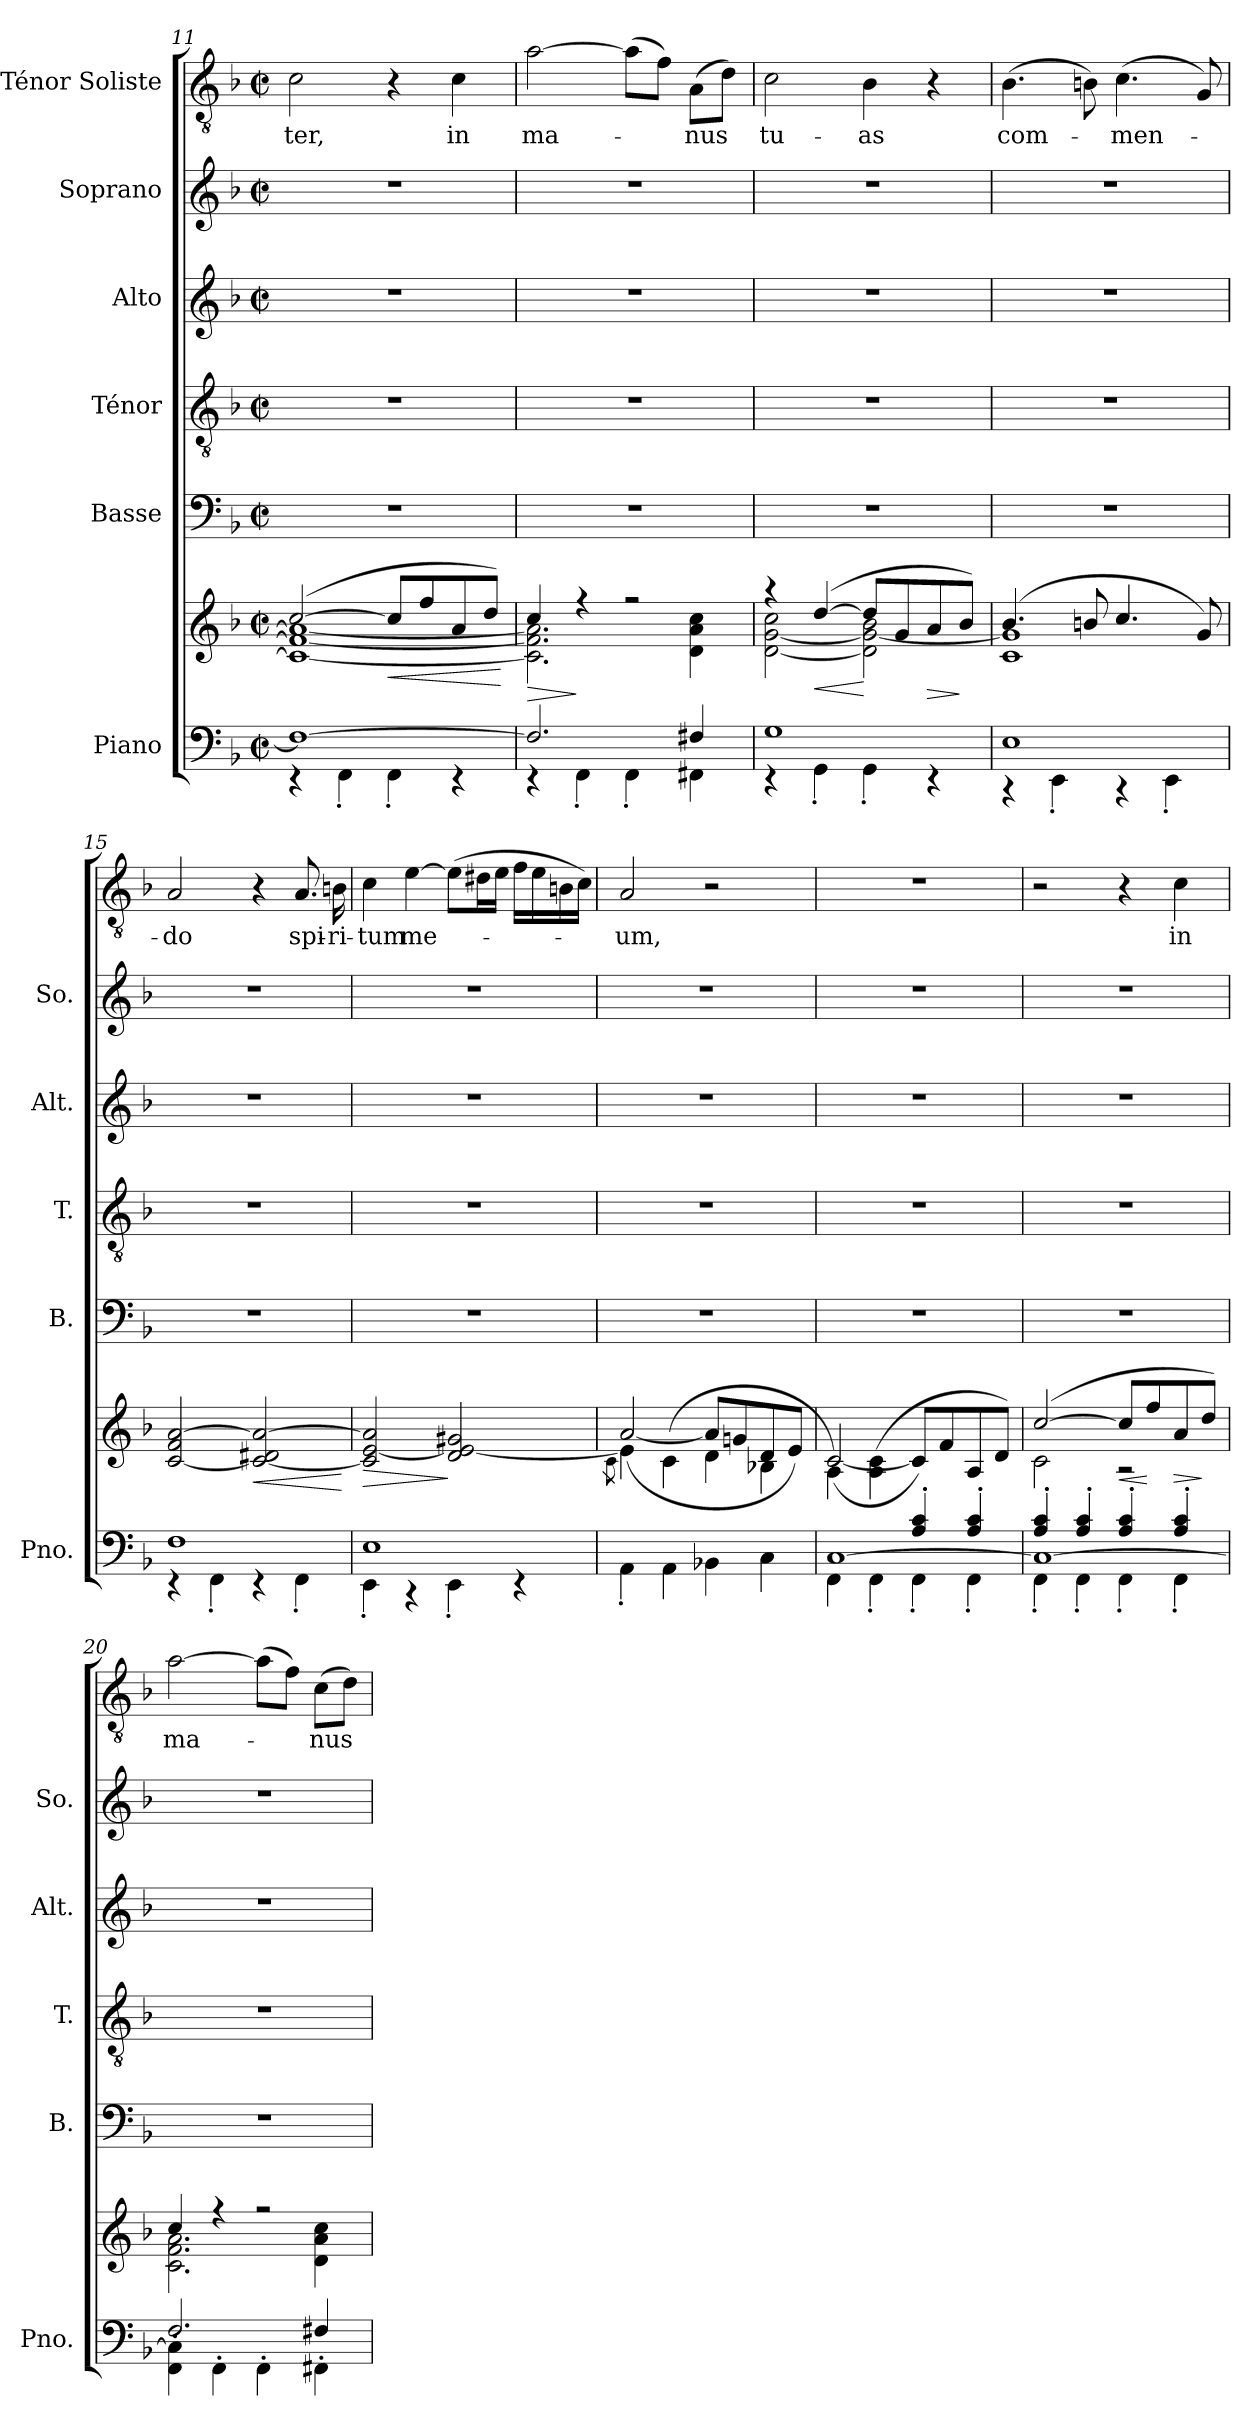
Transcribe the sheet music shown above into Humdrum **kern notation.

**kern	**kern	**dynam	**kern	**kern	**kern	**kern	**kern	**text
*part6	*part6	*part6	*part5	*part4	*part3	*part2	*part1	*part1
*staff7	*staff6	*staff6/7	*staff5	*staff4	*staff3	*staff2	*staff1	*staff1
*I"Piano	*	*	*I"Basse	*I"Ténor	*I"Alto	*I"Soprano	*I"Ténor Soliste	*
*I'Pno.	*	*	*I'B.	*I'T.	*I'Alt.	*I'So.	*	*
*clefF4	*clefG2	*	*clefF4	*clefGv2	*clefG2	*clefG2	*clefGv2	*
*k[b-]	*k[b-]	*	*k[b-]	*k[b-]	*k[b-]	*k[b-]	*k[b-]	*
*M4/4	*M4/4	*	*M4/4	*M4/4	*M4/4	*M4/4	*M4/4	*
*met(c|)	*met(c|)	*	*met(c|)	*met(c|)	*met(c|)	*met(c|)	*met(c|)	*
=11	=11	=11	=11	=11	=11	=11	=11	=11
*^	*^	*	*	*	*	*	*	*
!	!	!	!	!	!	!	!	!	!	!LO:LY:b
1F_	4r	([2cc/	1c_ 1f_ 1a_	.	1r	1r	1r	1r	2c\	-ter,
.	4FF'\	.	.	.	.	.	.	.	.	.
!	!	!	!	!LO:HP:b	!	!	!	!	!	!
.	4FF'\	8cc/L]	.	<	.	.	.	.	4r	.
.	.	8ff/	.	.	.	.	.	.	.	.
!	!	!	!	!	!	!	!	!	!	!LO:LY:b
.	4r	8a/	.	.	.	.	.	.	4c\	in
.	.	8dd/J)	.	.	.	.	.	.	.	.
*v	*v	*	*	*	*	*	*	*	*	*
*	*v	*v	*	*	*	*	*	*	*
.	.	[	.	.	.	.	.	.
=12	=12	=12	=12	=12	=12	=12	=12	=12
*^	*	*	*	*	*	*	*	*
!	!	!	!LO:HP:b	!	!	!	!	!	!LO:LY:b
*	*	*^	*	*	*	*	*	*	*
2.F/]	4r	4cc/	2.c\] 2.f\] 2.a\]	>	1r	1r	1r	1r	[2a\	ma-
.	4FF'\	4r	.	]	.	.	.	.	.	.
.	4FF'\	2r	.	.	.	.	.	.	(8a\L]	.
.	.	.	.	.	.	.	.	.	8f\J)	.
!	!	!	!	!	!	!	!	!	!	!LO:LY:b
4F#X/	4FF#X\	.	4d\ 4a\ 4cc\	.	.	.	.	.	(8A\L	-nus
.	.	.	.	.	.	.	.	.	8d\J)	.
=13	=13	=13	=13	=13	=13	=13	=13	=13	=13	=13
!	!	!	!	!	!	!	!	!	!	!LO:LY:b
1G	4r	4r	[2d\ [2g\ 2cc\	.	1r	1r	1r	1r	2c\	tu-
!	!	!	!	!LO:HP:b	!	!	!	!	!	!
.	4GG'\	([4dd/	.	<	.	.	.	.	.	.
!	!	!	!	!	!	!	!	!	!	!LO:LY:b
.	4GG'\	8dd/L]	2d\] 2g\_ 2b-\	[	.	.	.	.	4B-\	-as
.	.	8g/	.	.	.	.	.	.	.	.
!	!	!	!	!LO:HP:b	!	!	!	!	!	!
.	4r	8a/	.	>	.	.	.	.	4r	.
.	.	8b-/J)	.	]	.	.	.	.	.	.
=14	=14	=14	=14	=14	=14	=14	=14	=14	=14	=14
!	!	!	!	!	!	!	!	!	!	!LO:LY:b
1E	4r	(4.b-/	1c 1g]	.	1r	1r	1r	1r	(4.B-\	com-
.	4EE'\	.	.	.	.	.	.	.	.	.
.	.	8bn/	.	.	.	.	.	.	8Bn\)	.
!	!	!	!	!	!	!	!	!	!	!LO:LY:b
.	4r	4.cc/	.	.	.	.	.	.	(4.c\	-men-
.	4EE'\	.	.	.	.	.	.	.	.	.
.	.	8g/)	.	.	.	.	.	.	8G/)	.
*	*	*v	*v	*	*	*	*	*	*	*
!!LO:LB:g=z
=15	=15	=15	=15	=15	=15	=15	=15	=15	=15
!	!	!	!	!	!	!	!	!	!LO:LY:b
1F	4r	[2c/ 2f/ [2a/	.	1r	1r	1r	1r	2A/	-do
.	4FF'\	.	.	.	.	.	.	.	.
!	!	!	!LO:HP:b	!	!	!	!	!	!
.	4r	2c/_ 2d#X/ 2a/_	<	.	.	.	.	4r	.
!	!	!	!	!	!	!	!	!	!LO:LY:b
.	4FF'\	.	.	.	.	.	.	8.A/	spi-
!	!	!	!	!	!	!	!	!	!LO:LY:b
.	.	.	.	.	.	.	.	16Bn\	-ri-
*v	*v	*	*	*	*	*	*	*	*
.	.	[	.	.	.	.	.	.
=16	=16	=16	=16	=16	=16	=16	=16	=16
*^	*	*	*	*	*	*	*	*
!	!	!	!LO:HP:b	!	!	!	!	!	!LO:LY:b
1E	4EE'\	2c/] [2e/ 2a/]	>	1r	1r	1r	1r	4c\	-tum
!	!	!	!	!	!	!	!	!	!LO:LY:b
.	4r	.	.	.	.	.	.	[4e\	me-
.	4EE'\	2d/ 2e/_ 2g#X/	]	.	.	.	.	(8e\L]	.
.	.	.	.	.	.	.	.	16d#X\L	.
.	.	.	.	.	.	.	.	16e\JJ	.
.	4r	.	.	.	.	.	.	16f\LL	.
.	.	.	.	.	.	.	.	16e\	.
.	.	.	.	.	.	.	.	16Bn\	.
.	.	.	.	.	.	.	.	16c\JJ)	.
=17	=17	=17	=17	=17	=17	=17	=17	=17	=17
*	*	*^	*	*	*	*	*	*	*
.	.	.	8qc\	.	.	.	.	.	.	.
!	!	!	!	!	!	!	!	!	!	!LO:LY:b
1ryy	4AA'\	4e\]	([2a/	.	1r	1r	1r	1r	2A/	-um,
.	4AA\	(4c\	.	.	.	.	.	.	.	.
.	4BB-X\	4d\	8a/L]	.	.	.	.	.	2r	.
.	.	.	8gn/	.	.	.	.	.	.	.
.	4C\	4B-X\	8d/	.	.	.	.	.	.	.
.	.	.	8e/J)	.	.	.	.	.	.	.
=18	=18	=18	=18	=18	=18	=18	=18	=18	=18	=18
*	*^	*	*	*	*	*	*	*	*	*
[1C	4FF\	2ryy	4A\)	([2c/	.	1r	1r	1r	1r	1r	.
.	4FF'\	.	(4A\ 4c\	.	.	.	.	.	.	.	.
.	4FF'\	4A/' 4c/'	2ryy	8c/L])	.	.	.	.	.	.	.
.	.	.	.	8f/	.	.	.	.	.	.	.
.	4FF'\	4A/' 4c/'	.	8A/	.	.	.	.	.	.	.
.	.	.	.	8d/J)	.	.	.	.	.	.	.
!!LO:PB:g=z
=19	=19	=19	=19	=19	=19	=19	=19	=19	=19	=19	=19
1C_	4FF'\	4A/' 4c/'	([2cc/	2c\	.	1r	1r	1r	1r	2r	.
.	4FF'\	4A/' 4c/'	.	.	.	.	.	.	.	.	.
!	!	!	!	!	!LO:HP:b	!	!	!	!	!	!
.	4FF'\	4A/' 4c/'	8cc/L]	2r	<	.	.	.	.	4r	.
.	.	.	8ff/	.	[	.	.	.	.	.	.
!	!	!	!	!	!LO:HP:b	!	!	!	!	!	!LO:LY:b
.	4FF'\	4A/' 4c/'	8a/	.	>	.	.	.	.	4c\	in
.	.	.	8dd/J)	.	]	.	.	.	.	.	.
*	*v	*v	*	*	*	*	*	*	*	*	*
=20	=20	=20	=20	=20	=20	=20	=20	=20	=20	=20
!	!	!	!	!	!	!	!	!	!	!LO:LY:b
4FF\' 4C\]'	2.F/	4cc/	2.c\ 2.f\ 2.a\	.	1r	1r	1r	1r	[2a\	ma-
4FF'\	.	4r	.	.	.	.	.	.	.	.
4FF'\	.	2r	.	.	.	.	.	.	(8a\L]	.
.	.	.	.	.	.	.	.	.	8f\J)	.
!	!	!	!	!	!	!	!	!	!	!LO:LY:b
4FF#X'\	4F#X/	.	4d\ 4a\ 4cc\	.	.	.	.	.	(8c\L	-nus
.	.	.	.	.	.	.	.	.	8d\J)	.
*v	*v	*	*	*	*	*	*	*	*	*
*	*v	*v	*	*	*	*	*	*	*
=	=	=	=	=	=	=	=	=
*-	*-	*-	*-	*-	*-	*-	*-	*-
